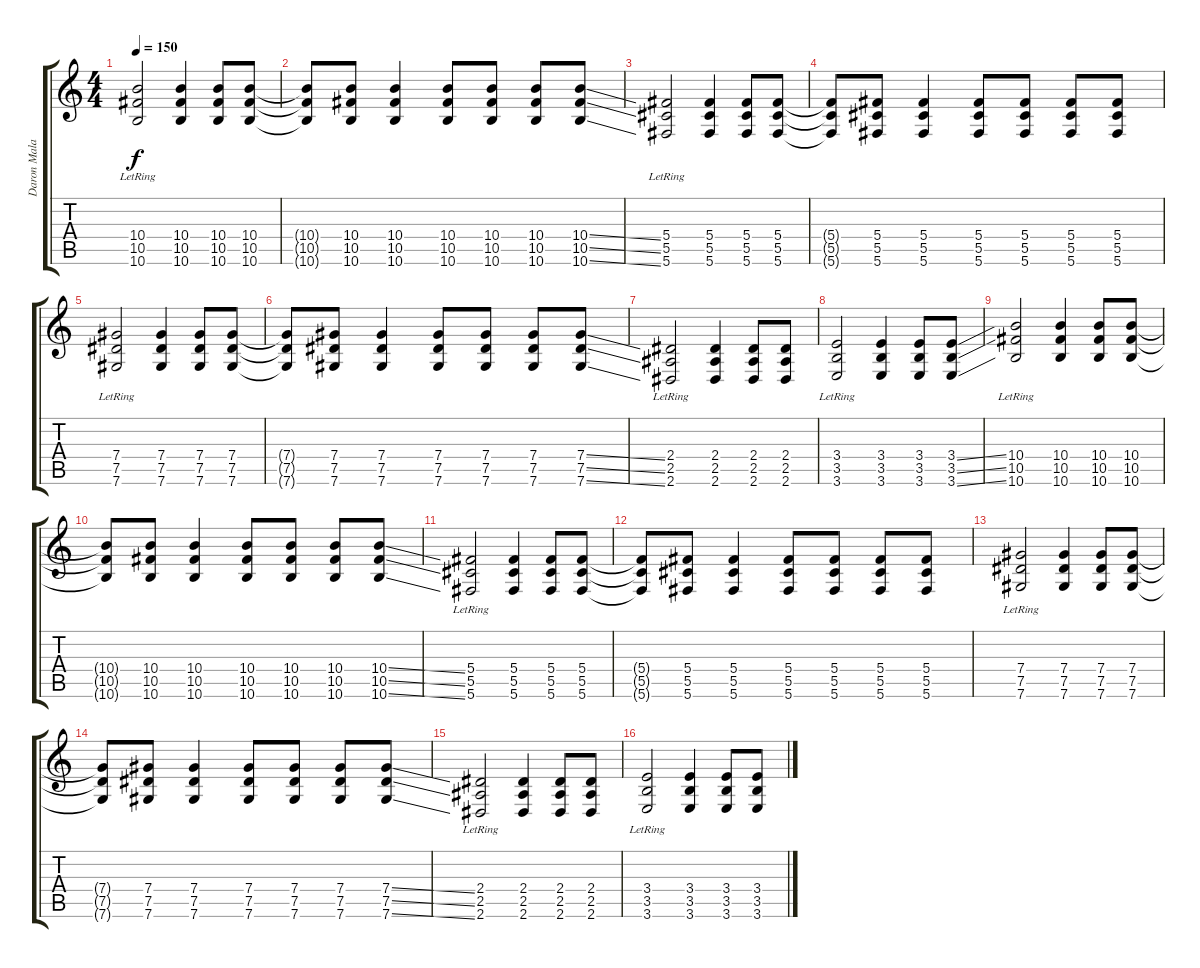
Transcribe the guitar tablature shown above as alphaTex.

\track ("Daron Malakian" "Daron Mala") {instrument acousticguitarsteel}
\staff {score tabs}
\tuning (Eb4 Bb3 Gb3 Db3 Ab2 Db2) {hide}
\ts (4 4)
\tempo 150
\clef g2
\ks c
(10.4{lr} 10.5{lr} 10.6{lr}).2{dy f} (10.4 10.5 10.6).4 (10.4 10.5 10.6).8 (10.4 10.5 10.6).8 |
(10.4{t} 10.5{t} 10.6{t}).8 (10.4 10.5 10.6).8 (10.4 10.5 10.6).4 (10.4 10.5 10.6).8 (10.4 10.5 10.6).8 (10.4 10.5 10.6).8 (10.4{ss} 10.5{ss} 10.6{ss}).8 |
(5.4{lr} 5.5{lr} 5.6{lr}).2 (5.4 5.5 5.6).4 (5.4 5.5 5.6).8 (5.4 5.5 5.6).8 |
(5.4{t} 5.5{t} 5.6{t}).8 (5.4 5.5 5.6).8 (5.4 5.5 5.6).4 (5.4 5.5 5.6).8 (5.4 5.5 5.6).8 (5.4 5.5 5.6).8 (5.4 5.5 5.6).8 |
(7.4{lr} 7.5{lr} 7.6{lr}).2 (7.4 7.5 7.6).4 (7.4 7.5 7.6).8 (7.4 7.5 7.6).8 |
(7.4{t} 7.5{t} 7.6{t}).8 (7.4 7.5 7.6).8 (7.4 7.5 7.6).4 (7.4 7.5 7.6).8 (7.4 7.5 7.6).8 (7.4 7.5 7.6).8 (7.4{ss} 7.5{ss} 7.6{ss}).8 |
(2.4{lr} 2.5{lr} 2.6{lr}).2 (2.4 2.5 2.6).4 (2.4 2.5 2.6).8 (2.4 2.5 2.6).8 |
(3.4{lr} 3.5{lr} 3.6{lr}).2 (3.4 3.5 3.6).4 (3.4 3.5 3.6).8 (3.4{ss} 3.5{ss} 3.6{ss}).8 |
(10.4{lr} 10.5{lr} 10.6{lr}).2 (10.4 10.5 10.6).4 (10.4 10.5 10.6).8 (10.4 10.5 10.6).8 |
(10.4{t} 10.5{t} 10.6{t}).8 (10.4 10.5 10.6).8 (10.4 10.5 10.6).4 (10.4 10.5 10.6).8 (10.4 10.5 10.6).8 (10.4 10.5 10.6).8 (10.4{ss} 10.5{ss} 10.6{ss}).8 |
(5.4{lr} 5.5{lr} 5.6{lr}).2 (5.4 5.5 5.6).4 (5.4 5.5 5.6).8 (5.4 5.5 5.6).8 |
(5.4{t} 5.5{t} 5.6{t}).8 (5.4 5.5 5.6).8 (5.4 5.5 5.6).4 (5.4 5.5 5.6).8 (5.4 5.5 5.6).8 (5.4 5.5 5.6).8 (5.4 5.5 5.6).8 |
(7.4{lr} 7.5{lr} 7.6{lr}).2 (7.4 7.5 7.6).4 (7.4 7.5 7.6).8 (7.4 7.5 7.6).8 |
(7.4{t} 7.5{t} 7.6{t}).8 (7.4 7.5 7.6).8 (7.4 7.5 7.6).4 (7.4 7.5 7.6).8 (7.4 7.5 7.6).8 (7.4 7.5 7.6).8 (7.4{ss} 7.5{ss} 7.6{ss}).8 |
(2.4{lr} 2.5{lr} 2.6{lr}).2 (2.4 2.5 2.6).4 (2.4 2.5 2.6).8 (2.4 2.5 2.6).8 |
(3.4{lr} 3.5{lr} 3.6{lr}).2 (3.4 3.5 3.6).4 (3.4 3.5 3.6).8 (3.4{ss} 3.5{ss} 3.6{ss}).8
